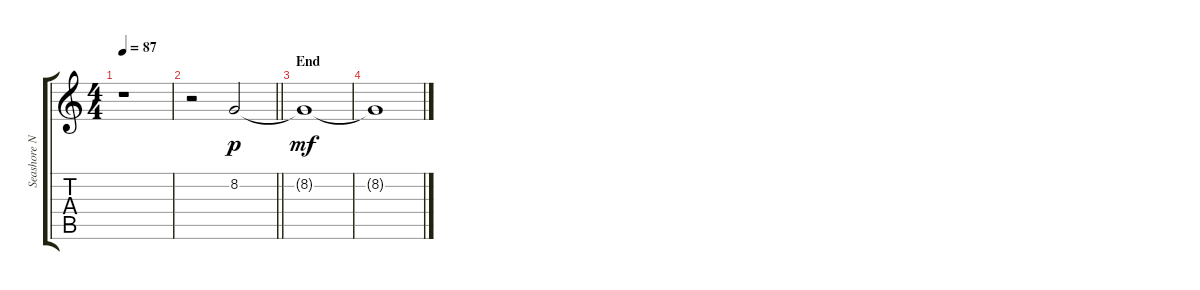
\track ("Seashore Noise" "Seashore N") {instrument seashore}
\staff {score tabs}
\tuning (E4 B3 G3 D3 A2 E2) {hide}
\ts (4 4)
\tempo 87
\clef g2
\ks c
r.1{dy mf} |
\barLineRight lightlight
r.2 8.2.2{dy p} |
\section ("" "End")
8.2{t}.1{dy mf} |
8.2{t}.1
